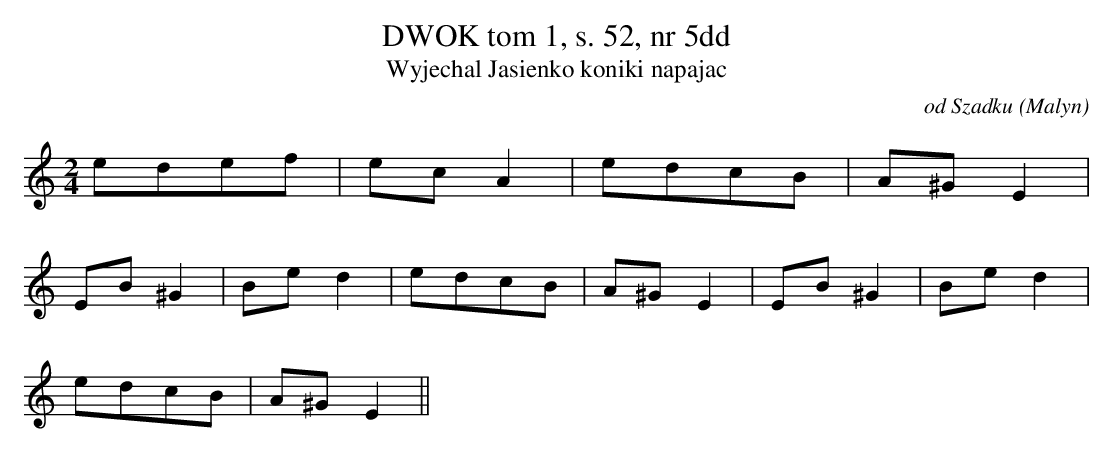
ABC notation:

X:1
T: DWOK tom 1, s. 52, nr 5dd
T: Wyjechal Jasienko koniki napajac
O: od Szadku (Malyn)
M: 2/4
L: 1/8
K: C
edef | ecA2 | edcB | A^GE2 |
EB^G2 | Bed2 | edcB | A^GE2 | EB^G2 | Bed2 |
edcB | A^GE2||
